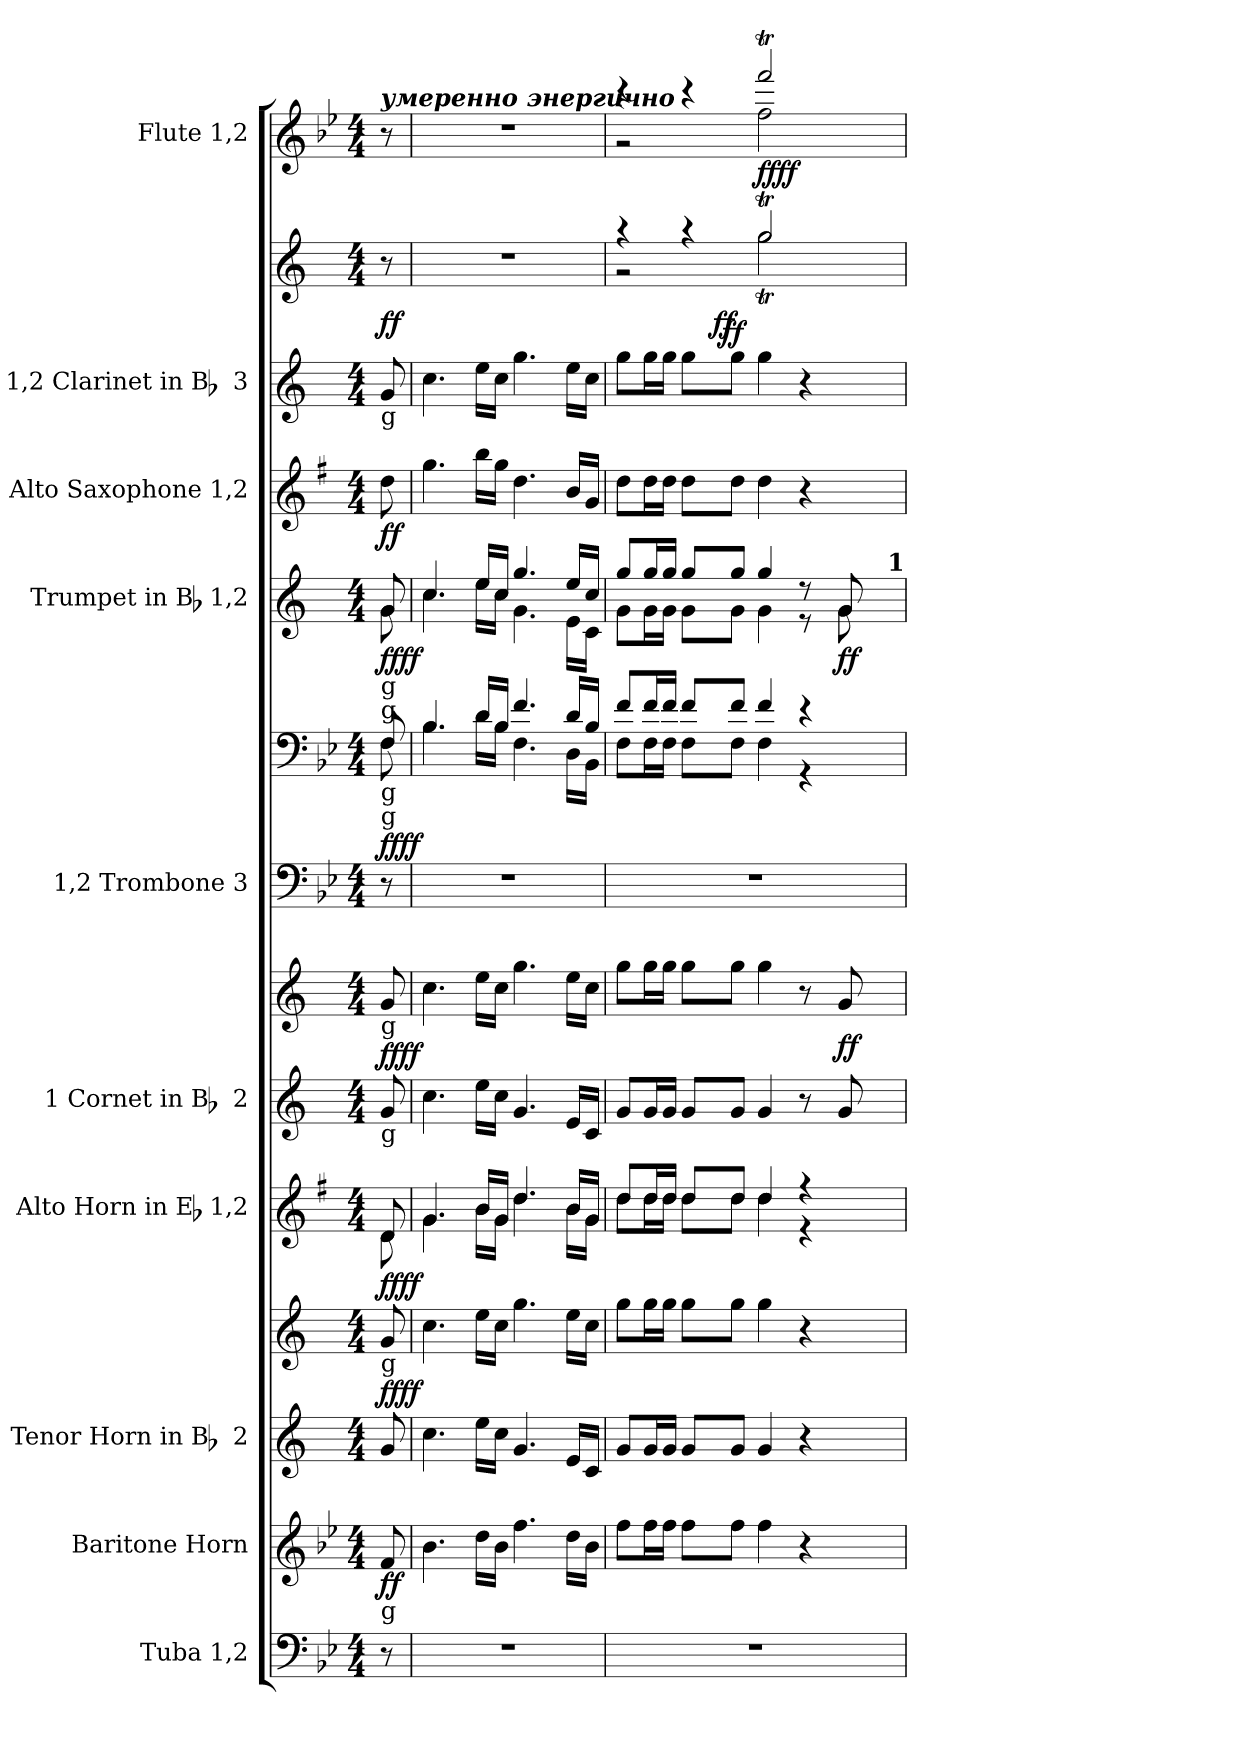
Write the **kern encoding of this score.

**kern	**kern	**dynam	**kern	**kern	**dynam	**kern	**dynam	**kern	**kern	**dynam	**kern	**kern	**dynam	**kern	**dynam	**kern	**dynam	**kern	**kern	**dynam	**kern	**dynam
*part10	*part9	*part9	*part8	*part8	*part8	*part7	*part7	*part6	*part6	*part6	*part5	*part5	*part5	*part4	*part4	*part3	*part3	*part2	*part2	*part2	*part1	*part1
*staff14	*staff13	*staff13	*staff12	*staff11	*staff11/12	*staff10	*staff10	*staff9	*staff8	*staff8/9	*staff7	*staff6	*staff6/7	*staff5	*staff5	*staff4	*staff4	*staff3	*staff2	*staff2/3	*staff1	*staff1
*I"Tuba 1,2	*I"Baritone Horn	*	*I"1  Tenor Horn in Bb  2	*	*	*I"Alto Horn in Eb 1,2	*	*I"1  Cornet in Bb  2	*	*	*I"1,2  Trombone  3	*	*	*I"Trumpet in Bb 1,2	*	*I"Alto Saxophone 1,2	*	*I"1,2  Clarinet in Bb  3	*	*	*I"Flute 1,2	*
*I'Tba.	*I'Bar. Hn.	*	*	*	*	*	*	*I'Cnt.	*	*	*I'Tbn.	*	*	*I'Tpt.	*	*I'A. Sax.	*	*I'Cl.	*	*	*I'Fl.	*
!!LO:PB:g=z
*clefF4	*clefG2	*	*clefG2	*clefG2	*	*clefG2	*	*clefG2	*clefG2	*	*clefF4	*clefF4	*	*clefG2	*	*clefG2	*	*clefG2	*clefG2	*	*clefG2	*
*	*ITrd8c14	*	*ITrd1c2	*ITrd1c2	*	*ITrd5c9	*	*ITrd1c2	*ITrd1c2	*	*	*	*	*ITrd1c2	*	*ITrd5c9	*	*ITrd1c2	*ITrd1c2	*	*	*
*k[b-e-]	*k[b-e-]	*	*k[b-e-]	*k[b-e-]	*	*k[b-e-]	*	*k[b-e-]	*k[b-e-]	*	*k[b-e-]	*k[b-e-]	*	*k[b-e-]	*	*k[b-e-]	*	*k[b-e-]	*k[b-e-]	*	*k[b-e-]	*
*B-:	*B-:	*	*B-:	*B-:	*	*B-:	*	*B-:	*B-:	*	*B-:	*B-:	*	*B-:	*	*B-:	*	*B-:	*B-:	*	*B-:	*
*M4/4	*M4/4	*	*M4/4	*M4/4	*	*M4/4	*	*M4/4	*M4/4	*	*M4/4	*M4/4	*	*M4/4	*	*M4/4	*	*M4/4	*M4/4	*	*M4/4	*
=1	=1	=1	=1	=1	=1	=1	=1	=1	=1	=1	=1	=1	=1	=1	=1	=1	=1	=1	=1	=1	=1	=1
*	*	*	*	*	*	*^	*	*	*	*	*	*^	*	*^	*	*	*	*	*	*	*	*
!	!	!	!	!	!	!	!	!	!	!	!	!	!	!	!	!	!	!	!	!	!	!	!	!LO:TX:a:Bi:t=умеренно энергично	!
!	!	!	!	!	!	!	!	!	!	!	!	!	!	!	!	!	!	!	!	!	!LO:TX:b:t=g	!	!	!	!
!	!	!	!	!	!	!	!	!	!	!	!	!	!	!	!	!LO:TX:b:t=g	!	!	!	!	!	!	!	!	!
!	!	!	!	!	!	!	!	!	!	!	!	!	!	!	!	!LO:TX:b:t=g	!	!	!	!	!	!	!	!	!
!	!	!	!	!	!	!	!	!	!	!	!	!	!LO:TX:b:t=g	!	!	!	!	!	!	!	!	!	!	!	!
!	!	!	!	!	!	!	!	!	!	!	!	!	!LO:TX:b:t=g	!	!	!	!	!	!	!	!	!	!	!	!
!	!	!	!	!	!	!	!	!	!	!LO:TX:b:t=g	!	!	!	!	!	!	!	!	!	!	!	!	!	!	!
!	!	!	!	!	!	!	!	!	!LO:TX:b:t=g	!	!	!	!	!	!	!	!	!	!	!	!	!	!	!	!
!	!	!	!	!LO:TX:b:t=g	!	!	!	!	!	!	!	!	!	!	!	!	!	!	!	!	!	!	!	!	!
!	!LO:TX:b:t=g	!	!	!	!	!	!	!	!	!	!	!	!	!	!	!	!	!	!	!	!	!	!	!	!
8r	8Fi/	ff	8fi/	8fi/	ff ff	8Fi/	8Fi\	ff ff	8fi/	8fi/	ff ff	8r	8Fi/	8Fi\	ff ff	8fi/	8fi\	ff ff	8fi\	ff	8fi/	8r	ff	8r	.
=2	=2	=2	=2	=2	=2	=2	=2	=2	=2	=2	=2	=2	=2	=2	=2	=2	=2	=2	=2	=2	=2	=2	=2	=2	=2
1r	4.B-i\	.	4.b-i\	4.b-i\	.	4.B-i/	4.B-i\	.	4.b-i\	4.b-i\	.	1r	4.B-i/	4.B-i\	.	4.b-i/	4.b-i\	.	4.b-i\	.	4.b-i\	1r	.	1r	.
.	16di\LL	.	16ddi\LL	16ddi\LL	.	16di/LL	16di\LL	.	16ddi\LL	16ddi\LL	.	.	16di/LL	16di\LL	.	16ddi/LL	16ddi\LL	.	16ddi\LL	.	16ddi\LL	.	.	.	.
.	16B-i\JJ	.	16b-i\JJ	16b-i\JJ	.	16B-i/JJ	16B-i\JJ	.	16b-i\JJ	16b-i\JJ	.	.	16B-i/JJ	16B-i\JJ	.	16b-i/JJ	16b-i\JJ	.	16b-i\JJ	.	16b-i\JJ	.	.	.	.
.	4.fi\	.	4.fi/	4.ffi\	.	4.fi/	4.fi\	.	4.fi/	4.ffi\	.	.	4.fi/	4.Fi\	.	4.ffi/	4.fi\	.	4.fi\	.	4.ffi\	.	.	.	.
.	16di\LL	.	16di/LL	16ddi\LL	.	16di/LL	16di\LL	.	16di/LL	16ddi\LL	.	.	16di/LL	16Di\LL	.	16ddi/LL	16di\LL	.	16di/LL	.	16ddi\LL	.	.	.	.
.	16B-i\JJ	.	16B-i/JJ	16b-i\JJ	.	16B-i/JJ	16B-i\JJ	.	16B-i/JJ	16b-i\JJ	.	.	16B-i/JJ	16BB-i\JJ	.	16b-i/JJ	16B-i\JJ	.	16B-i/JJ	.	16b-i\JJ	.	.	.	.
=3	=3	=3	=3	=3	=3	=3	=3	=3	=3	=3	=3	=3	=3	=3	=3	=3	=3	=3	=3	=3	=3	=3	=3	=3	=3
*	*	*	*	*	*	*	*	*	*	*	*	*	*	*	*	*	*^	*	*	*	*	*^	*	*^	*
*	*	*	*	*	*	*	*	*	*	*	*	*	*	*	*	*	*	*	*	*	*	*	*	*^	*	*	*	*
*	*	*	*	*	*	*	*	*	*	*	*	*	*	*	*	*	*	*	*	*	*	*	*	*	*^	*	*	*	*
1r	8fi\L	.	8fi/L	8ffi\L	.	8fi/L	8fi\L	.	8fi/L	8ffi\L	.	1r	8fi/L	8Fi\L	.	8ffi/L	8fi\L	2ryy	.	8fi\L	.	8ffi\L	4r	2r	4ryy	4ryy	.	4r	2r	.
.	16fi\L	.	16fi/L	16ffi\L	.	16fi/L	16fi\L	.	16fi/L	16ffi\L	.	.	16fi/L	16Fi\L	.	16ffi/L	16fi\L	.	.	16fi\L	.	16ffi\L	.	.	.	.	.	.	.	.
.	16fi\JJ	.	16fi/JJ	16ffi\JJ	.	16fi/JJ	16fi\JJ	.	16fi/JJ	16ffi\JJ	.	.	16fi/JJ	16Fi\JJ	.	16ffi/JJ	16fi\JJ	.	.	16fi\JJ	.	16ffi\JJ	.	.	.	.	.	.	.	.
.	8fi\L	.	8fi/L	8ffi\L	.	8fi/L	8fi\L	.	8fi/L	8ffi\L	.	.	8fi/L	8Fi\L	.	8ffi/L	8fi\L	.	.	8fi\L	.	8ffi\L	4r	.	16ryy	16..ryy	.	4r	.	.
.	.	.	.	.	.	.	.	.	.	.	.	.	.	.	.	.	.	.	.	.	.	.	.	.	64ryy	.	.	.	.	.
.	.	.	.	.	.	.	.	.	.	.	.	.	.	.	.	.	.	.	.	.	.	.	.	.	128ryy	.	.	.	.	.
.	.	.	.	.	.	.	.	.	.	.	.	.	.	.	.	.	.	.	.	.	.	.	.	.	512ryy	.	.	.	.	.
.	.	.	.	.	.	.	.	.	.	.	.	.	.	.	.	.	.	.	.	.	.	.	.	.	2ryy	.	ff	.	.	.
.	.	.	.	.	.	.	.	.	.	.	.	.	.	.	.	.	.	.	.	.	.	.	.	.	.	2ryy	ff	.	.	.
.	8fi\J	.	8fi/J	8ffi\J	.	8fi/J	8fi\J	.	8fi/J	8ffi\J	.	.	8fi/J	8Fi\J	.	8ffi/J	8fi\J	.	.	8fi\J	.	8ffi\J	.	.	.	.	.	.	.	.
.	4fi\	.	4fi/	4ffi\	.	4fi/	4fi\	.	4fi/	4ffi\	.	.	4fi/	4Fi\	.	4ffi/	4fi\	4ryy	.	4fi\	.	4ffi\	2ffTi/	2ffTi\	.	.	.	2fffTi/	2ffi\	ff ff
.	4r	.	4r	4r	.	4r	4r	.	8r	8r	.	.	4r	4r	.	8r	8r	8ryy	.	4r	.	4r	.	.	.	.	.	.	.	.
.	.	.	.	.	.	.	.	.	.	.	.	.	.	.	.	.	.	.	.	.	.	.	.	.	8ryy	.	.	.	.	.
.	.	.	.	.	.	.	.	.	.	.	.	.	.	.	.	.	.	.	.	.	.	.	.	.	.	8ryy	.	.	.	.
.	.	.	.	.	.	.	.	.	8fi/	8fi/	f f	.	.	.	.	8fi/	8fi\	16ryy	f f	.	.	.	.	.	.	.	.	.	.	.
.	.	.	.	.	.	.	.	.	.	.	.	.	.	.	.	.	.	32ryy	.	.	.	.	.	.	.	.	.	.	.	.
.	.	.	.	.	.	.	.	.	.	.	.	.	.	.	.	.	.	.	.	.	.	.	.	.	32ryy	.	.	.	.	.
.	.	.	.	.	.	.	.	.	.	.	.	.	.	.	.	.	.	64ryy	.	.	.	.	.	.	.	.	.	.	.	.
.	.	.	.	.	.	.	.	.	.	.	.	.	.	.	.	.	.	128...ryy	.	.	.	.	.	.	.	64ryy	.	.	.	.
.	.	.	.	.	.	.	.	.	.	.	.	.	.	.	.	.	.	.	.	.	.	.	.	.	256.ryy	.	.	.	.	.
!	!	!	!	!	!	!	!	!	!	!	!	!	!	!	!	!	!	!LO:TX:a:B:t=1	!	!	!	!	!	!	!	!	!	!	!	!
.	.	.	.	.	.	.	.	.	.	.	.	.	.	.	.	.	.	1024ryy	.	.	.	.	.	.	.	.	.	.	.	.
*	*	*	*	*	*	*	*	*	*	*	*	*	*v	*v	*	*	*	*	*	*	*	*	*v	*v	*v	*v	*	*v	*v	*
*	*	*	*	*	*	*v	*v	*	*	*	*	*	*	*	*v	*v	*v	*	*	*	*	*	*	*	*
=	=	=	=	=	=	=	=	=	=	=	=	=	=	=	=	=	=	=	=	=	=	=
*-	*-	*-	*-	*-	*-	*-	*-	*-	*-	*-	*-	*-	*-	*-	*-	*-	*-	*-	*-	*-	*-	*-
